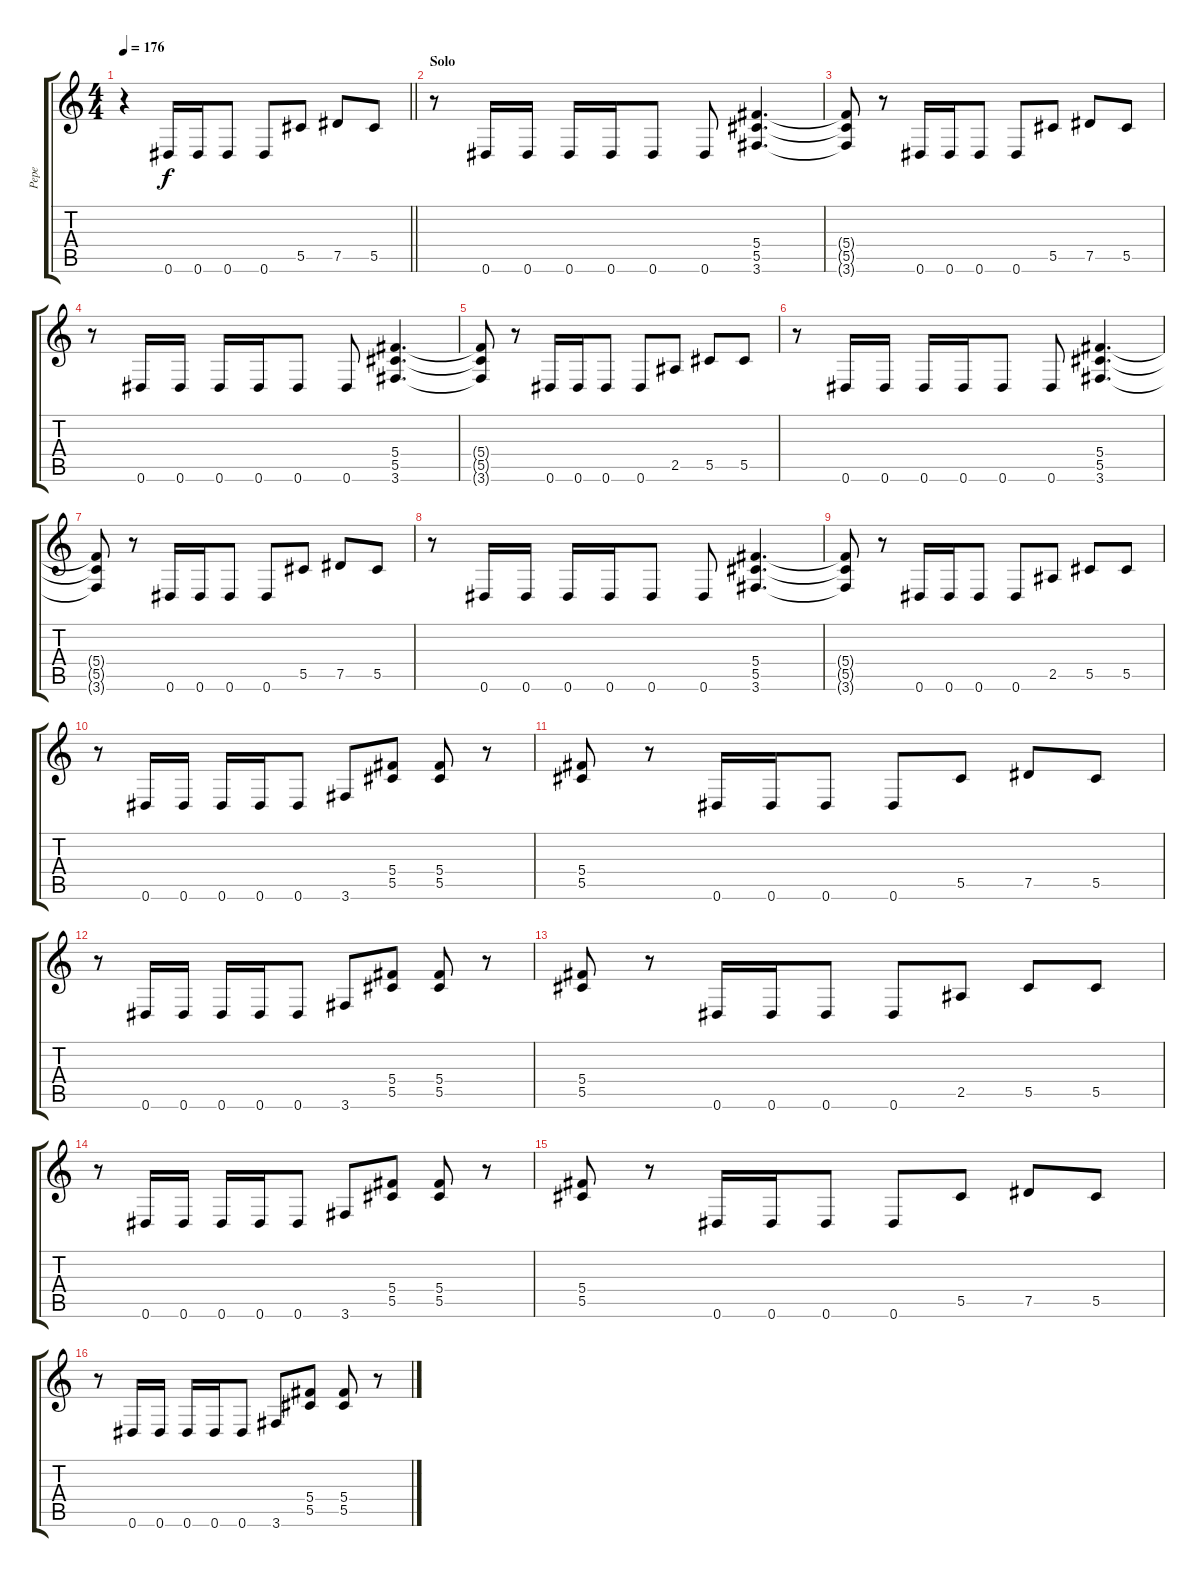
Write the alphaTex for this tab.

\track ("Pepe" "Pepe") {instrument distortionguitar}
\staff {score tabs}
\tuning (Eb4 Bb3 Gb3 Db3 Ab2 Eb2) {hide}
\ts (4 4)
\tempo 176
\clef g2
\barLineRight lightlight
\ks c
r.4{dy f} 0.6.16 0.6.16 0.6.8 0.6.8 5.5.8 7.5.8 5.5.8 |
\section ("" "Solo")
r.8{volume 13} 0.6.16 0.6.16 0.6.16 0.6.16 0.6.8 0.6.8 (5.4 5.5 3.6).4{d} |
(5.4{t} 5.5{t} 3.6{t}).8 r.8 0.6.16 0.6.16 0.6.8 0.6.8 5.5.8 7.5.8 5.5.8 |
r.8 0.6.16 0.6.16 0.6.16 0.6.16 0.6.8 0.6.8 (5.4 5.5 3.6).4{d} |
(5.4{t} 5.5{t} 3.6{t}).8 r.8 0.6.16 0.6.16 0.6.8 0.6.8 2.5.8 5.5.8 5.5.8 |
r.8 0.6.16 0.6.16 0.6.16 0.6.16 0.6.8 0.6.8 (5.4 5.5 3.6).4{d} |
(5.4{t} 5.5{t} 3.6{t}).8 r.8 0.6.16 0.6.16 0.6.8 0.6.8 5.5.8 7.5.8 5.5.8 |
r.8 0.6.16 0.6.16 0.6.16 0.6.16 0.6.8 0.6.8 (5.4 5.5 3.6).4{d} |
(5.4{t} 5.5{t} 3.6{t}).8 r.8 0.6.16 0.6.16 0.6.8 0.6.8 2.5.8 5.5.8 5.5.8 |
r.8 0.6.16 0.6.16 0.6.16 0.6.16 0.6.8 3.6.8 (5.4 5.5).8 (5.4 5.5).8 r.8 |
(5.4 5.5).8 r.8 0.6.16 0.6.16 0.6.8 0.6.8 5.5.8 7.5.8 5.5.8 |
r.8 0.6.16 0.6.16 0.6.16 0.6.16 0.6.8 3.6.8 (5.4 5.5).8 (5.4 5.5).8 r.8 |
(5.4 5.5).8 r.8 0.6.16 0.6.16 0.6.8 0.6.8 2.5.8 5.5.8 5.5.8 |
r.8 0.6.16 0.6.16 0.6.16 0.6.16 0.6.8 3.6.8 (5.4 5.5).8 (5.4 5.5).8 r.8 |
(5.4 5.5).8 r.8 0.6.16 0.6.16 0.6.8 0.6.8 5.5.8 7.5.8 5.5.8 |
r.8 0.6.16 0.6.16 0.6.16 0.6.16 0.6.8 3.6.8 (5.4 5.5).8 (5.4 5.5).8 r.8
